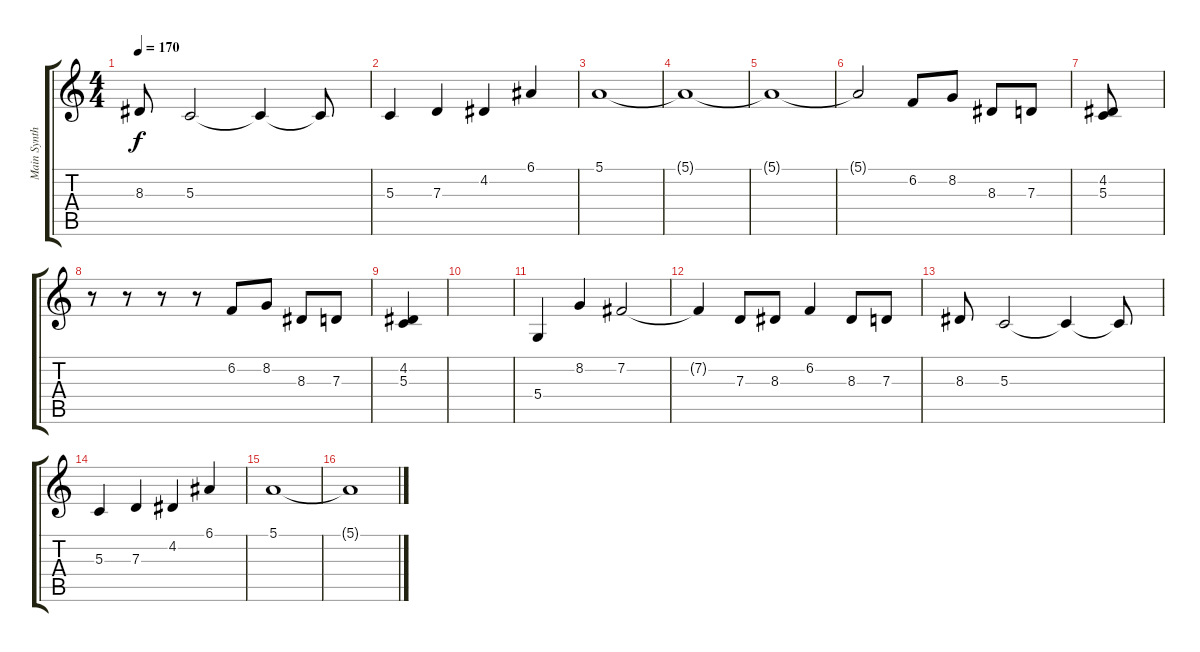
\track ("Main Synth" "Main Synth") {instrument stringensemble1}
\staff {score tabs}
\tuning (E4 B3 G3 D3 A2 E2) {hide}
\ts (4 4)
\tempo 170
\clef g2
\ks c
8.3.8{dy f} 5.3.2 5.3{t}.4 5.3{t}.8 |
5.3.4 7.3.4 4.2.4 6.1.4 |
5.1.1 |
5.1{t}.1 |
5.1{t}.1 |
5.1{t}.2 6.2.8 8.2.8 8.3.8 7.3.8 |
(4.2 5.3).8 |
r.8 r.8 r.8 r.8 6.2.8 8.2.8 8.3.8 7.3.8 |
(4.2 5.3).4 |
|
5.4.4 8.2.4 7.2.2 |
7.2{t}.4 7.3.8 8.3.8 6.2.4 8.3.8 7.3.8 |
8.3.8 5.3.2 5.3{t}.4 5.3{t}.8 |
5.3.4 7.3.4 4.2.4 6.1.4 |
5.1.1 |
5.1{t}.1
